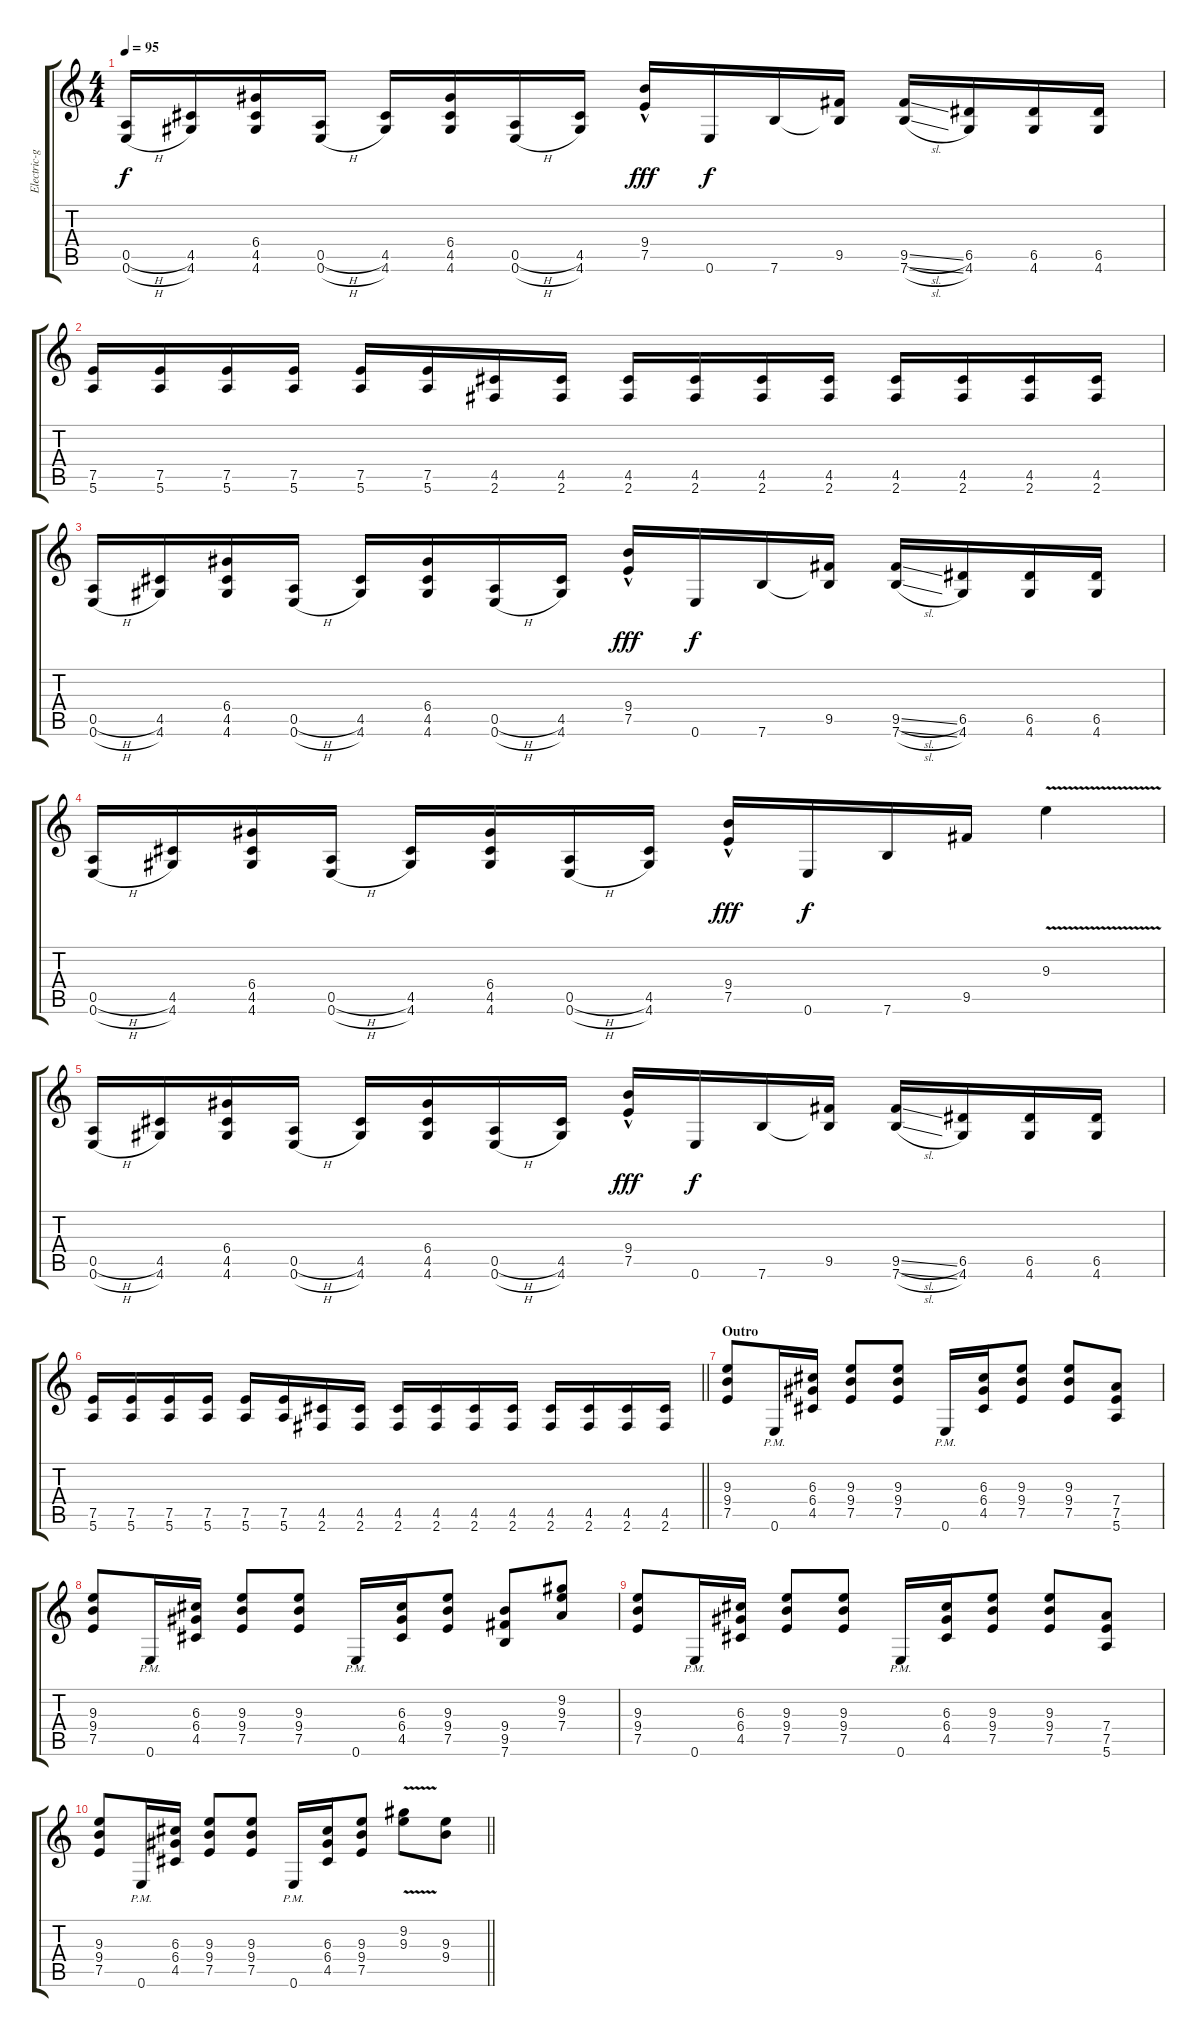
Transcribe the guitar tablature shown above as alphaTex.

\track ("Electric-guitar" "Electric-g") {instrument distortionguitar}
\staff {score tabs}
\tuning (E4 B3 G3 D3 A2 E2) {hide}
\ts (4 4)
\tempo 95
\clef g2
\ks c
(0.5{h} 0.6{h}).16{dy f} (4.5 4.6).16 (6.4 4.5 4.6).16 (0.5{h} 0.6{h}).16 (4.5 4.6).16 (6.4 4.5 4.6).16 (0.5{h} 0.6{h}).16 (4.5 4.6).16 (9.4{hac} 7.5).16{dy fff} 0.6.16{dy f} 7.6.16 (9.5 7.6{t}).16 (9.5{sl} 7.6{sl}).16 (6.5 4.6).16 (6.5 4.6).16 (6.5 4.6).16 |
(7.5 5.6).16 (7.5 5.6).16 (7.5 5.6).16 (7.5 5.6).16 (7.5 5.6).16 (7.5 5.6).16 (4.5 2.6).16 (4.5 2.6).16 (4.5 2.6).16 (4.5 2.6).16 (4.5 2.6).16 (4.5 2.6).16 (4.5 2.6).16 (4.5 2.6).16 (4.5 2.6).16 (4.5 2.6).16 |
(0.5{h} 0.6{h}).16 (4.5 4.6).16 (6.4 4.5 4.6).16 (0.5{h} 0.6{h}).16 (4.5 4.6).16 (6.4 4.5 4.6).16 (0.5{h} 0.6{h}).16 (4.5 4.6).16 (9.4{hac} 7.5).16{dy fff} 0.6.16{dy f} 7.6.16 (9.5 7.6{t}).16 (9.5{sl} 7.6{sl}).16 (6.5 4.6).16 (6.5 4.6).16 (6.5 4.6).16 |
(0.5{h} 0.6{h}).16 (4.5 4.6).16 (6.4 4.5 4.6).16 (0.5{h} 0.6{h}).16 (4.5 4.6).16 (6.4 4.5 4.6).16 (0.5{h} 0.6{h}).16 (4.5 4.6).16 (9.4{hac} 7.5).16{dy fff} 0.6.16{dy f} 7.6.16 9.5.16 9.3{v}.4 |
(0.5{h} 0.6{h}).16 (4.5 4.6).16 (6.4 4.5 4.6).16 (0.5{h} 0.6{h}).16 (4.5 4.6).16 (6.4 4.5 4.6).16 (0.5{h} 0.6{h}).16 (4.5 4.6).16 (9.4{hac} 7.5).16{dy fff} 0.6.16{dy f} 7.6.16 (9.5 7.6{t}).16 (9.5{sl} 7.6{sl}).16 (6.5 4.6).16 (6.5 4.6).16 (6.5 4.6).16 |
\barLineRight lightlight
(7.5 5.6).16 (7.5 5.6).16 (7.5 5.6).16 (7.5 5.6).16 (7.5 5.6).16 (7.5 5.6).16 (4.5 2.6).16 (4.5 2.6).16 (4.5 2.6).16 (4.5 2.6).16 (4.5 2.6).16 (4.5 2.6).16 (4.5 2.6).16 (4.5 2.6).16 (4.5 2.6).16 (4.5 2.6).16 |
\section ("" "Outro")
(9.3 9.4 7.5).8 0.6{pm}.16 (6.3 6.4 4.5).16 (9.3 9.4 7.5).8 (9.3 9.4 7.5).8 0.6{pm}.16 (6.3 6.4 4.5).16 (9.3 9.4 7.5).8 (9.3 9.4 7.5).8 (7.4 7.5 5.6).8 |
(9.3 9.4 7.5).8 0.6{pm}.16 (6.3 6.4 4.5).16 (9.3 9.4 7.5).8 (9.3 9.4 7.5).8 0.6{pm}.16 (6.3 6.4 4.5).16 (9.3 9.4 7.5).8 (9.4 9.5 7.6).8 (9.2 9.3 7.4).8 |
(9.3 9.4 7.5).8 0.6{pm}.16 (6.3 6.4 4.5).16 (9.3 9.4 7.5).8 (9.3 9.4 7.5).8 0.6{pm}.16 (6.3 6.4 4.5).16 (9.3 9.4 7.5).8 (9.3 9.4 7.5).8 (7.4 7.5 5.6).8 |
\barLineRight lightlight
(9.3 9.4 7.5).8 0.6{pm}.16 (6.3 6.4 4.5).16 (9.3 9.4 7.5).8 (9.3 9.4 7.5).8 0.6{pm}.16 (6.3 6.4 4.5).16 (9.3 9.4 7.5).8 (9.2{v} 9.3{v}).8 (9.3 9.4).8
